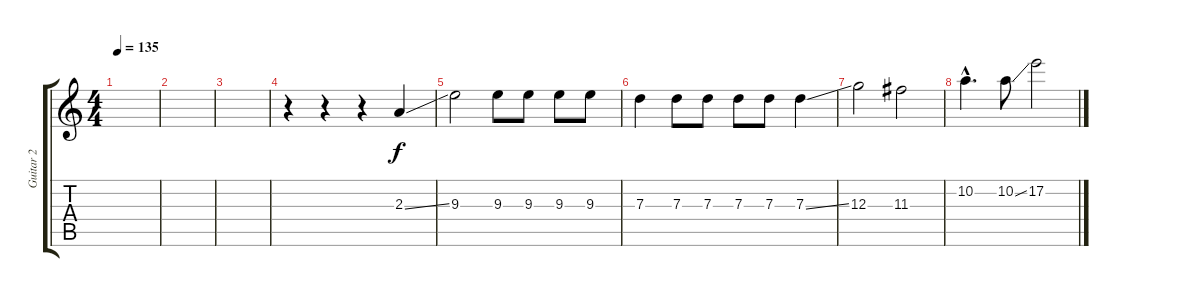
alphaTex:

\track ("Guitar 2" "Guitar 2") {instrument distortionguitar}
\staff {score tabs}
\tuning (E4 B3 G3 D3 A2 E2) {hide}
\ts (4 4)
\tempo 135
\clef g2
\ks c
|
|
|
r.4 r.4 r.4 2.3{ss}.4 |
9.3.2 9.3.8 9.3.8 9.3.8 9.3.8 |
7.3.4 7.3.8 7.3.8 7.3.8 7.3.8 7.3{ss}.4 |
12.3.2 11.3.2 |
10.2{hac}.4{d} 10.2{ss}.8 17.2.2
